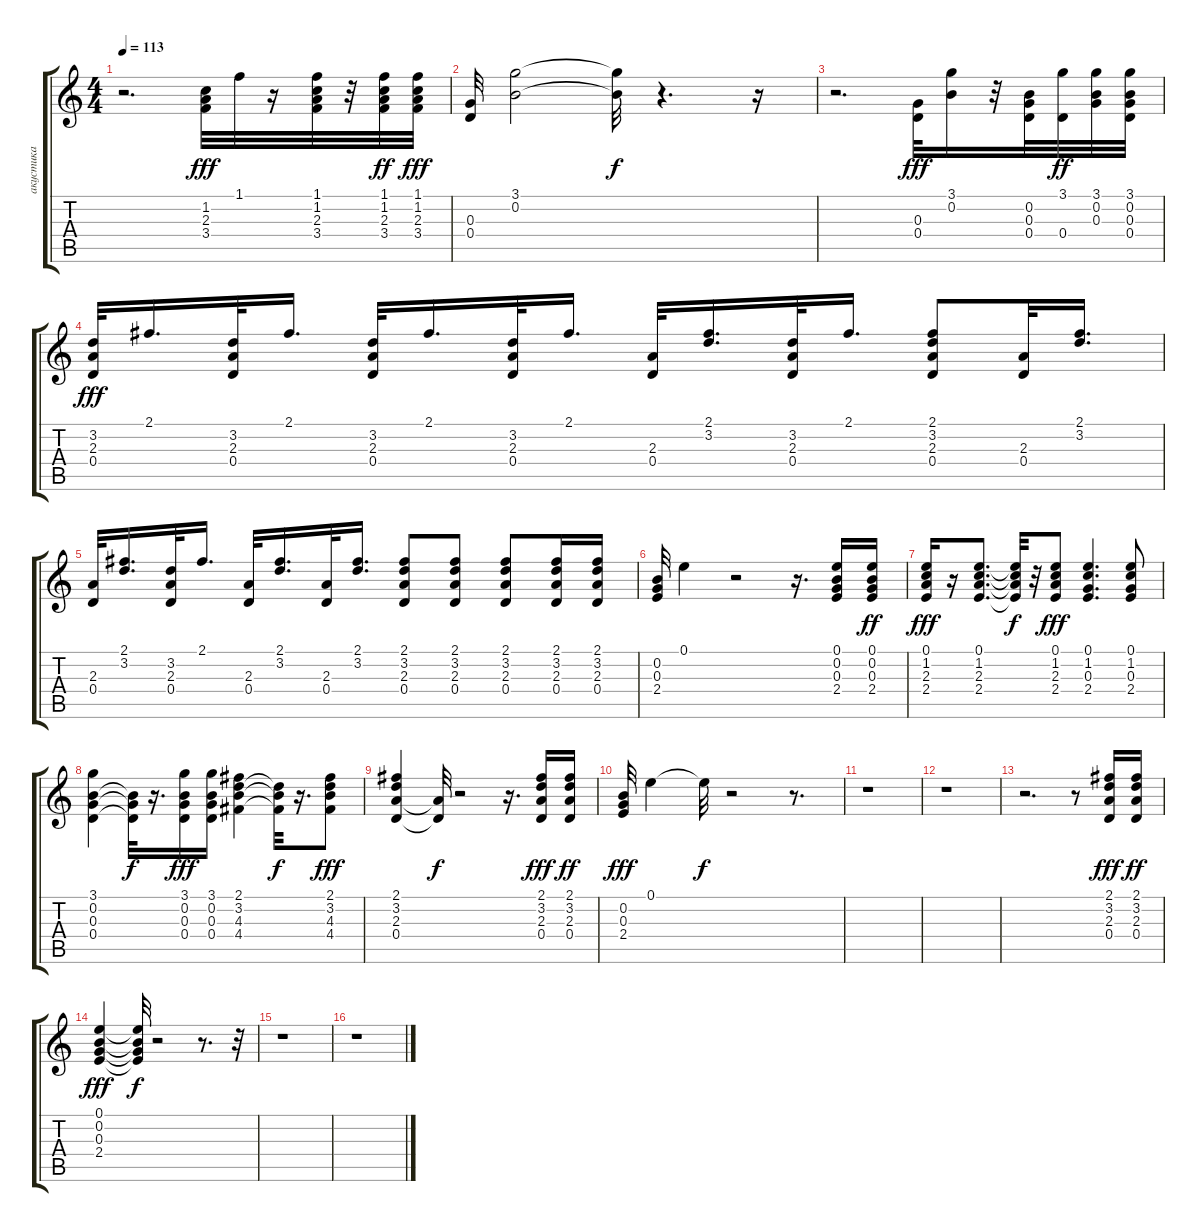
\track ("акустика" "акустика") {instrument acousticguitarsteel}
\staff {score tabs}
\tuning (E4 B3 G3 D3 A2 E2) {hide}
\ts (4 4)
\tempo 113
\clef g2
\ks c
r.2{d dy f} (1.2 2.3 3.4).32{dy fff} 1.1.32 r.16 (1.1 1.2 2.3 3.4).32 r.32 (1.1 1.2 2.3 3.4).32{dy ff} (1.1 1.2 2.3 3.4).32{dy fff} |
(0.3 0.4).32 (3.1 0.2).2 (3.1{t} 0.2{t}).32{dy f} r.4{d} r.16 |
r.2{d} (0.3 0.4).32{dy fff} (3.1 0.2).16 r.32 (0.2 0.3 0.4).32 (3.1 0.4).32{dy ff} (3.1 0.2 0.3).32 (3.1 0.2 0.3 0.4).32 |
(3.2 2.3 0.4).32{dy fff} 2.1.16{d} (3.2 2.3 0.4).32 2.1.16{d} (3.2 2.3 0.4).32 2.1.16{d} (3.2 2.3 0.4).32 2.1.16{d} (2.3 0.4).32 (2.1 3.2).16{d} (3.2 2.3 0.4).32 2.1.16{d} (2.1 3.2 2.3 0.4).8 (2.3 0.4).32 (2.1 3.2).16{d} |
(2.3 0.4).32 (2.1 3.2).16{d} (3.2 2.3 0.4).32 2.1.16{d} (2.3 0.4).32 (2.1 3.2).16{d} (2.3 0.4).32 (2.1 3.2).16{d} (2.1 3.2 2.3 0.4).8 (2.1 3.2 2.3 0.4).8 (2.1 3.2 2.3 0.4).8 (2.1 3.2 2.3 0.4).16 (2.1 3.2 2.3 0.4).16 |
(0.2 0.3 2.4).32 0.1.4 r.2 r.16{d} (0.1 0.2 0.3 2.4).16 (0.1 0.2 0.3 2.4).16{dy ff} |
(0.1 1.2 2.3 2.4).16{dy fff} r.16 (0.1 1.2 2.3 2.4).8{d} (0.1{t} 1.2{t} 2.3{t} 2.4{t}).32{dy f} r.32 (0.1 1.2 2.3 2.4).8{dy fff} (0.1 1.2 0.3 2.4).4{d} (0.1 1.2 0.3 2.4).8 |
(3.1 0.2 0.3 0.4).4 (0.2{t} 0.3{t} 0.4{t}).32{dy f} r.16{d} (3.1 0.2 0.3 0.4).16{dy fff} (3.1 0.2 0.3 0.4).16 (2.1 3.2 4.3 4.4).4 (3.2{t} 4.3{t} 4.4{t}).32{dy f} r.16{d} (2.1 3.2 4.3 4.4).8{dy fff} |
(2.1 3.2 2.3 0.4).4 (2.3{t} 0.4{t}).32{dy f} r.2 r.16{d} (2.1 3.2 2.3 0.4).16{dy fff} (2.1 3.2 2.3 0.4).16{dy ff} |
(0.2 0.3 2.4).32{dy fff} 0.1.4 0.1{t}.32{dy f} r.2 r.8{d} |
r.1 |
r.1 |
r.2{d} r.8 (2.1 3.2 2.3 0.4).16{dy fff} (2.1 3.2 2.3 0.4).16{dy ff} |
(0.1 0.2 0.3 2.4).4{dy fff} (0.1{t} 0.2{t} 0.3{t} 2.4{t}).32{dy f} r.2 r.8{d} r.32 |
r.1 |
r.1
